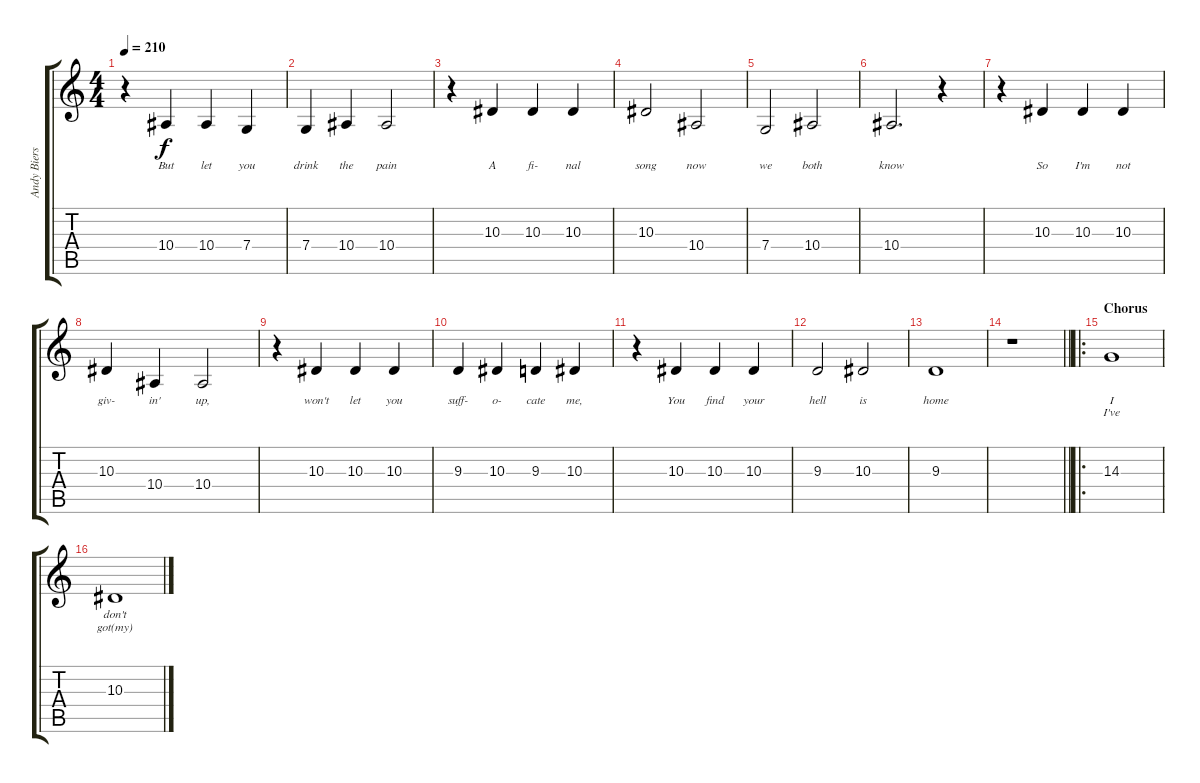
\track ("Andy Biersack" "Andy Biers") {instrument tenorsax}
\staff {score tabs}
\tuning (D4 A3 F3 C3 G2 C2) {hide}
\ts (4 4)
\tempo 210
\clef g2
\ks c
r.4{dy f} 10.4.4{lyrics (0 "But") lyrics (1 "") lyrics (2 "") lyrics (3 "") lyrics (4 "")} 10.4.4{lyrics (0 "let") lyrics (1 "") lyrics (2 "") lyrics (3 "") lyrics (4 "")} 7.4.4{lyrics (0 "you") lyrics (1 "") lyrics (2 "") lyrics (3 "") lyrics (4 "")} |
7.4.4{lyrics (0 "drink") lyrics (1 "") lyrics (2 "") lyrics (3 "") lyrics (4 "")} 10.4.4{lyrics (0 "the") lyrics (1 "") lyrics (2 "") lyrics (3 "") lyrics (4 "")} 10.4.2{lyrics (0 "pain") lyrics (1 "") lyrics (2 "") lyrics (3 "") lyrics (4 "")} |
r.4 10.3.4{lyrics (0 "A") lyrics (1 "") lyrics (2 "") lyrics (3 "") lyrics (4 "")} 10.3.4{lyrics (0 "fi-") lyrics (1 "") lyrics (2 "") lyrics (3 "") lyrics (4 "")} 10.3.4{lyrics (0 "nal") lyrics (1 "") lyrics (2 "") lyrics (3 "") lyrics (4 "")} |
10.3.2{lyrics (0 "song") lyrics (1 "") lyrics (2 "") lyrics (3 "") lyrics (4 "")} 10.4.2{lyrics (0 "now") lyrics (1 "") lyrics (2 "") lyrics (3 "") lyrics (4 "")} |
7.4.2{lyrics (0 "we") lyrics (1 "") lyrics (2 "") lyrics (3 "") lyrics (4 "")} 10.4.2{lyrics (0 "both") lyrics (1 "") lyrics (2 "") lyrics (3 "") lyrics (4 "")} |
10.4.2{d lyrics (0 "know") lyrics (1 "") lyrics (2 "") lyrics (3 "") lyrics (4 "")} r.4 |
r.4 10.3.4{lyrics (0 "So") lyrics (1 "") lyrics (2 "") lyrics (3 "") lyrics (4 "")} 10.3.4{lyrics (0 "I'm") lyrics (1 "") lyrics (2 "") lyrics (3 "") lyrics (4 "")} 10.3.4{lyrics (0 "not") lyrics (1 "") lyrics (2 "") lyrics (3 "") lyrics (4 "")} |
10.3.4{lyrics (0 "giv-") lyrics (1 "") lyrics (2 "") lyrics (3 "") lyrics (4 "")} 10.4.4{lyrics (0 "in'") lyrics (1 "") lyrics (2 "") lyrics (3 "") lyrics (4 "")} 10.4.2{lyrics (0 "up,") lyrics (1 "") lyrics (2 "") lyrics (3 "") lyrics (4 "")} |
r.4 10.3.4{lyrics (0 "won't") lyrics (1 "") lyrics (2 "") lyrics (3 "") lyrics (4 "")} 10.3.4{lyrics (0 "let") lyrics (1 "") lyrics (2 "") lyrics (3 "") lyrics (4 "")} 10.3.4{lyrics (0 "you") lyrics (1 "") lyrics (2 "") lyrics (3 "") lyrics (4 "")} |
9.3.4{lyrics (0 "suff-") lyrics (1 "") lyrics (2 "") lyrics (3 "") lyrics (4 "")} 10.3.4{lyrics (0 "o-") lyrics (1 "") lyrics (2 "") lyrics (3 "") lyrics (4 "")} 9.3.4{lyrics (0 "cate") lyrics (1 "") lyrics (2 "") lyrics (3 "") lyrics (4 "")} 10.3.4{lyrics (0 "me,") lyrics (1 "") lyrics (2 "") lyrics (3 "") lyrics (4 "")} |
r.4 10.3.4{lyrics (0 "You") lyrics (1 "") lyrics (2 "") lyrics (3 "") lyrics (4 "")} 10.3.4{lyrics (0 "find") lyrics (1 "") lyrics (2 "") lyrics (3 "") lyrics (4 "")} 10.3.4{lyrics (0 "your") lyrics (1 "") lyrics (2 "") lyrics (3 "") lyrics (4 "")} |
9.3.2{lyrics (0 "hell") lyrics (1 "") lyrics (2 "") lyrics (3 "") lyrics (4 "")} 10.3.2{lyrics (0 "is") lyrics (1 "") lyrics (2 "") lyrics (3 "") lyrics (4 "")} |
9.3.1{lyrics (0 "home") lyrics (1 "") lyrics (2 "") lyrics (3 "") lyrics (4 "")} |
\barLineRight lightlight
r.1 |
\ro
\section ("" "Chorus")
14.3.1{lyrics (0 "I") lyrics (1 "I've") lyrics (2 "") lyrics (3 "") lyrics (4 "")} |
10.3.1{lyrics (0 "don't") lyrics (1 "got(my)") lyrics (2 "") lyrics (3 "") lyrics (4 "")}
